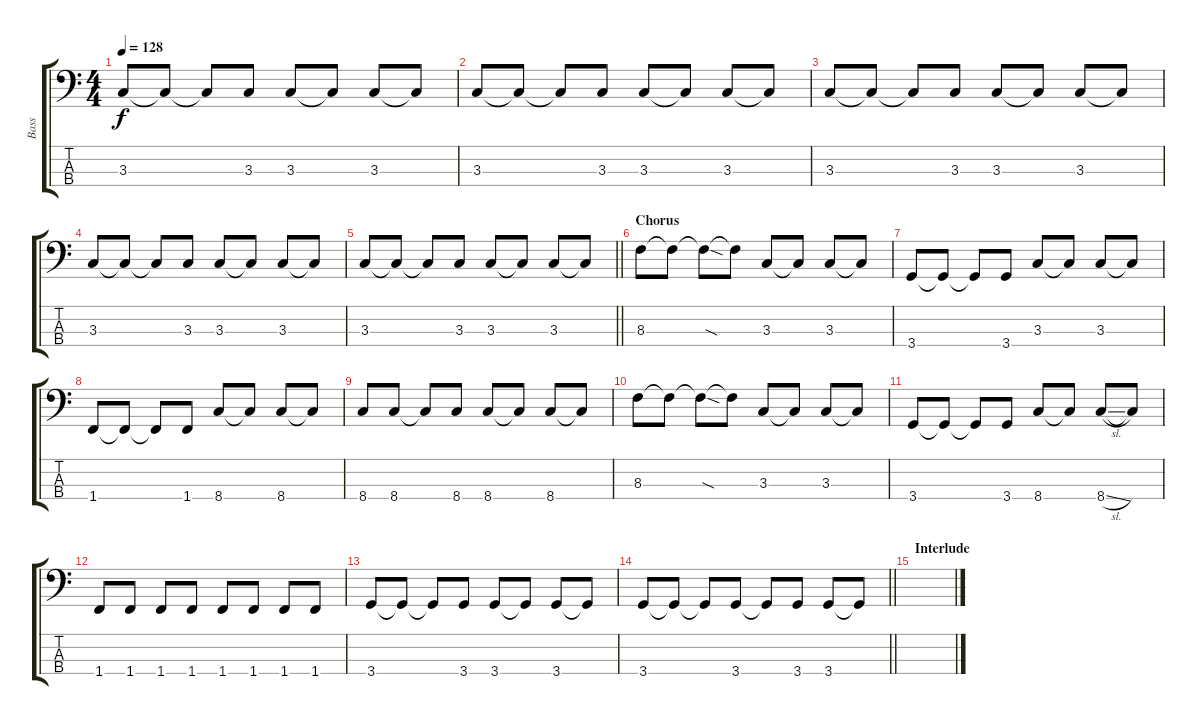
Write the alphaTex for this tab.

\track ("Bass" "Bass") {instrument electricbassfinger}
\staff {score tabs}
\tuning (G2 D2 A1 E1) {hide}
\ts (4 4)
\tempo 128
\clef f4
\ks c
3.3.8{dy f} 3.3{t}.8 3.3{t}.8 3.3.8 3.3.8 3.3{t}.8 3.3.8 3.3{t}.8 |
3.3.8 3.3{t}.8 3.3{t}.8 3.3.8 3.3.8 3.3{t}.8 3.3.8 3.3{t}.8 |
3.3.8 3.3{t}.8 3.3{t}.8 3.3.8 3.3.8 3.3{t}.8 3.3.8 3.3{t}.8 |
3.3.8 3.3{t}.8 3.3{t}.8 3.3.8 3.3.8 3.3{t}.8 3.3.8 3.3{t}.8 |
\barLineRight lightlight
3.3.8 3.3{t}.8 3.3{t}.8 3.3.8 3.3.8 3.3{t}.8 3.3.8 3.3{t}.8 |
\section ("" "Chorus")
8.3.8 8.3{t}.8 8.3{sod t}.8 8.3{t}.8 3.3.8 3.3{t}.8 3.3.8 3.3{t}.8 |
3.4.8 3.4{t}.8 3.4{t}.8 3.4.8 3.3.8 3.3{t}.8 3.3.8 3.3{t}.8 |
1.4.8 1.4{t}.8 1.4{t}.8 1.4.8 8.4.8 8.4{t}.8 8.4.8 8.4{t}.8 |
8.4.8 8.4.8 8.4{t}.8 8.4.8 8.4.8 8.4{t}.8 8.4.8 8.4{t}.8 |
8.3.8 8.3{t}.8 8.3{sod t}.8 8.3{t}.8 3.3.8 3.3{t}.8 3.3.8 3.3{t}.8 |
3.4.8 3.4{t}.8 3.4{t}.8 3.4.8 8.4.8 8.4{t}.8 8.4{sl}.8 8.4{t}.8 |
1.4.8 1.4.8 1.4.8 1.4.8 1.4.8 1.4.8 1.4.8 1.4.8 |
3.4.8 3.4{t}.8 3.4{t}.8 3.4.8 3.4.8 3.4{t}.8 3.4.8 3.4{t}.8 |
\barLineRight lightlight
3.4.8 3.4{t}.8 3.4{t}.8 3.4.8 3.4{t}.8 3.4.8 3.4.8 3.4{t}.8 |
\section ("" "Interlude")
